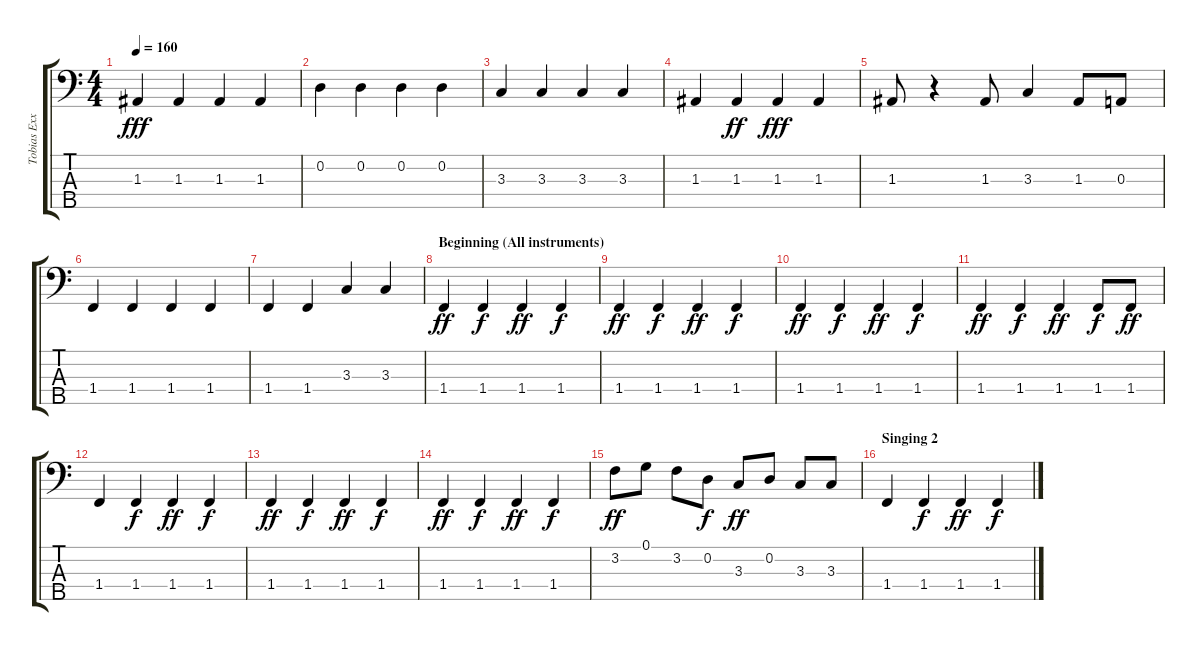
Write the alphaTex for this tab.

\track ("Tobias Exxel" "Tobias Exx") {instrument electricbassfinger}
\staff {score tabs}
\tuning (G2 D2 A1 E1 B0) {hide}
\ts (4 4)
\tempo 160
\clef f4
\ks c
1.3.4{dy fff} 1.3.4 1.3.4 1.3.4 |
0.2.4 0.2.4 0.2.4 0.2.4 |
3.3.4 3.3.4 3.3.4 3.3.4 |
1.3.4 1.3.4{dy ff} 1.3.4{dy fff} 1.3.4 |
1.3.8 r.4 1.3.8 3.3.4 1.3.8 0.3.8 |
1.4.4 1.4.4 1.4.4 1.4.4 |
1.4.4 1.4.4 3.3.4 3.3.4 |
\section ("" "Beginning (All instruments)")
1.4.4{dy ff} 1.4.4{dy f} 1.4.4{dy ff} 1.4.4{dy f} |
1.4.4{dy ff} 1.4.4{dy f} 1.4.4{dy ff} 1.4.4{dy f} |
1.4.4{dy ff} 1.4.4{dy f} 1.4.4{dy ff} 1.4.4{dy f} |
1.4.4{dy ff} 1.4.4{dy f} 1.4.4{dy ff} 1.4.8{dy f} 1.4.8{dy ff} |
1.4.4 1.4.4{dy f} 1.4.4{dy ff} 1.4.4{dy f} |
1.4.4{dy ff} 1.4.4{dy f} 1.4.4{dy ff} 1.4.4{dy f} |
1.4.4{dy ff} 1.4.4{dy f} 1.4.4{dy ff} 1.4.4{dy f} |
3.2.8{dy ff} 0.1.8 3.2.8 0.2.8{dy f} 3.3.8{dy ff} 0.2.8 3.3.8 3.3.8 |
\section ("" "Singing 2")
1.4.4 1.4.4{dy f} 1.4.4{dy ff} 1.4.4{dy f}
